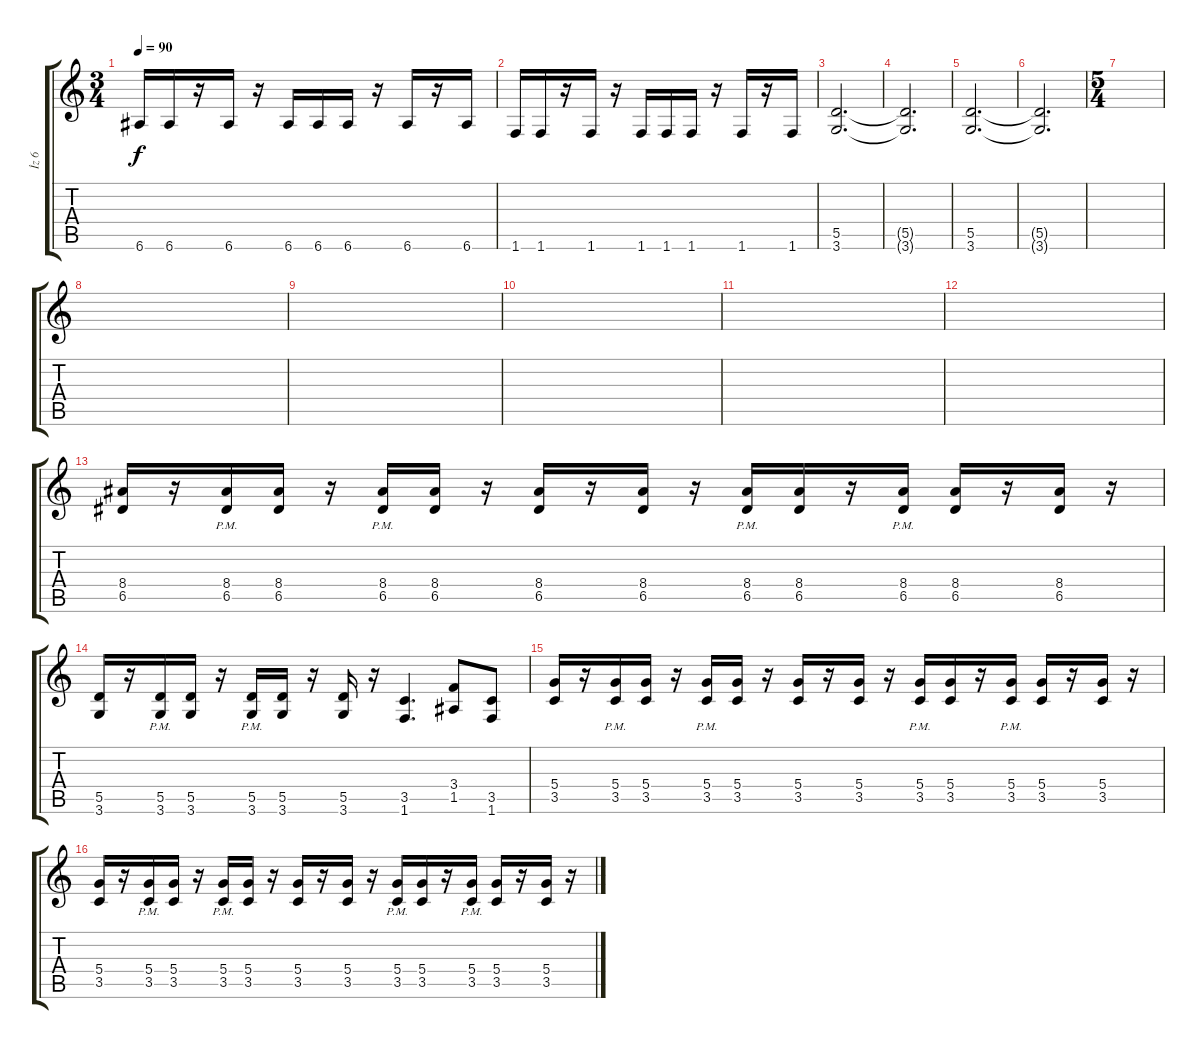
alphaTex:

\track ("İz 6" "İz 6") {instrument distortionguitar}
\staff {score tabs}
\tuning (E4 B3 G3 D3 A2 E2) {hide}
\ts (3 4)
\tempo 90
\clef g2
\ks c
6.6.16{dy f} 6.6.16 r.16 6.6.16 r.16 6.6.16 6.6.16 6.6.16 r.16 6.6.16 r.16 6.6.16 |
1.6.16 1.6.16 r.16 1.6.16 r.16 1.6.16 1.6.16 1.6.16 r.16 1.6.16 r.16 1.6.16 |
(5.5 3.6).2{d} |
(5.5{t} 3.6{t}).2{d} |
(5.5 3.6).2{d} |
(5.5{t} 3.6{t}).2{d} |
\ts (5 4)
|
|
|
|
|
|
(8.4 6.5).16 r.16 (8.4{pm} 6.5{pm}).16 (8.4 6.5).16 r.16 (8.4{pm} 6.5{pm}).16 (8.4 6.5).16 r.16 (8.4 6.5).16 r.16 (8.4 6.5).16 r.16 (8.4{pm} 6.5{pm}).16 (8.4 6.5).16 r.16 (8.4{pm} 6.5{pm}).16 (8.4 6.5).16 r.16 (8.4 6.5).16 r.16 |
(5.5 3.6).16 r.16 (5.5{pm} 3.6{pm}).16 (5.5 3.6).16 r.16 (5.5{pm} 3.6{pm}).16 (5.5 3.6).16 r.16 (5.5 3.6).16 r.16 (3.5 1.6).4{d} (3.4 1.5).8 (3.5 1.6).8 |
(5.4 3.5).16 r.16 (5.4{pm} 3.5{pm}).16 (5.4 3.5).16 r.16 (5.4{pm} 3.5{pm}).16 (5.4 3.5).16 r.16 (5.4 3.5).16 r.16 (5.4 3.5).16 r.16 (5.4{pm} 3.5{pm}).16 (5.4 3.5).16 r.16 (5.4{pm} 3.5{pm}).16 (5.4 3.5).16 r.16 (5.4 3.5).16 r.16 |
(5.4 3.5).16 r.16 (5.4{pm} 3.5{pm}).16 (5.4 3.5).16 r.16 (5.4{pm} 3.5{pm}).16 (5.4 3.5).16 r.16 (5.4 3.5).16 r.16 (5.4 3.5).16 r.16 (5.4{pm} 3.5{pm}).16 (5.4 3.5).16 r.16 (5.4{pm} 3.5{pm}).16 (5.4 3.5).16 r.16 (5.4 3.5).16 r.16
